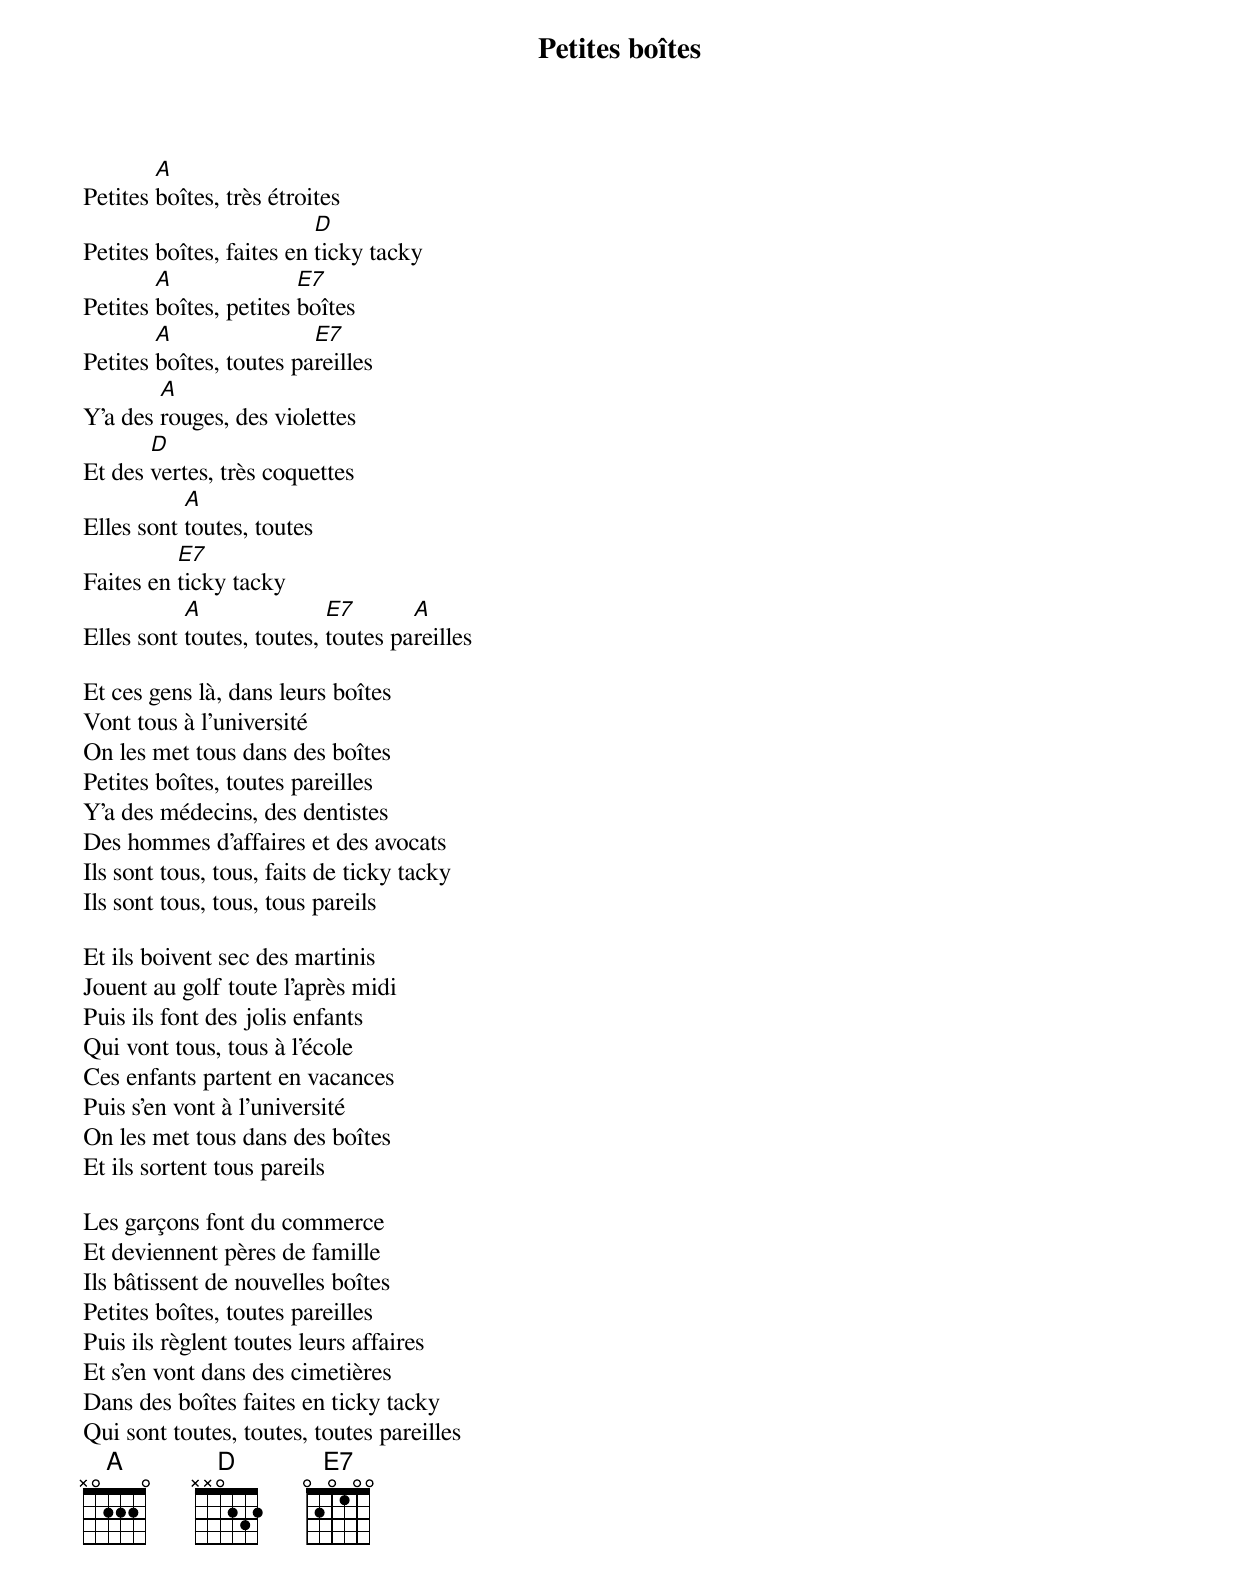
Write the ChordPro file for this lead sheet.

{title: Petites boîtes}
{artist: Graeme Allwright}
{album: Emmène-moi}
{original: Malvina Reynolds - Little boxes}
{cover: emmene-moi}
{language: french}
{columns: 2}
{define: A frets X 0 2 2 2 0}
{define: D frets X X 0 2 3 2}
{define: E7 frets 0 2 0 1 0 0}

Petites [A]boîtes, très étroites
Petites boîtes, faites en [D]ticky tacky
Petites [A]boîtes, petites [E7]boîtes
Petites [A]boîtes, toutes pa[E7]reilles
Y'a des [A]rouges, des violettes
Et des [D]vertes, très coquettes
Elles sont [A]toutes, toutes
Faites en [E7]ticky tacky
Elles sont [A]toutes, toutes, [E7]toutes pa[A]reilles

Et ces gens là, dans leurs boîtes
Vont tous à l'université
On les met tous dans des boîtes
Petites boîtes, toutes pareilles
Y'a des médecins, des dentistes
Des hommes d'affaires et des avocats
Ils sont tous, tous, faits de ticky tacky
Ils sont tous, tous, tous pareils

Et ils boivent sec des martinis
Jouent au golf toute l'après midi
Puis ils font des jolis enfants
Qui vont tous, tous à l'école
Ces enfants partent en vacances
Puis s'en vont à l'université
On les met tous dans des boîtes
Et ils sortent tous pareils

Les garçons font du commerce
Et deviennent pères de famille
Ils bâtissent de nouvelles boîtes
Petites boîtes, toutes pareilles
Puis ils règlent toutes leurs affaires
Et s'en vont dans des cimetières
Dans des boîtes faites en ticky tacky
Qui sont toutes, toutes, toutes pareilles
